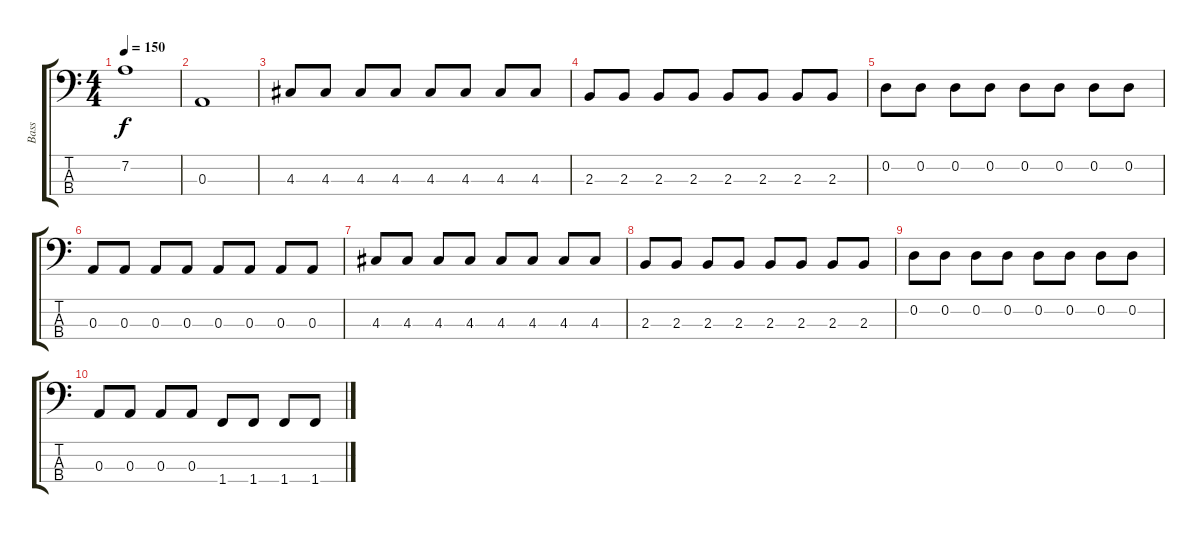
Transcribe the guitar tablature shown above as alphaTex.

\track ("Bass" "Bass") {instrument electricbassfinger}
\staff {score tabs}
\tuning (G2 D2 A1 E1) {hide}
\ts (4 4)
\tempo 150
\clef f4
\ks c
7.2.1{dy f} |
0.3.1 |
4.3.8 4.3.8 4.3.8 4.3.8 4.3.8 4.3.8 4.3.8 4.3.8 |
2.3.8 2.3.8 2.3.8 2.3.8 2.3.8 2.3.8 2.3.8 2.3.8 |
0.2.8 0.2.8 0.2.8 0.2.8 0.2.8 0.2.8 0.2.8 0.2.8 |
0.3.8 0.3.8 0.3.8 0.3.8 0.3.8 0.3.8 0.3.8 0.3.8 |
4.3.8 4.3.8 4.3.8 4.3.8 4.3.8 4.3.8 4.3.8 4.3.8 |
2.3.8 2.3.8 2.3.8 2.3.8 2.3.8 2.3.8 2.3.8 2.3.8 |
0.2.8 0.2.8 0.2.8 0.2.8 0.2.8 0.2.8 0.2.8 0.2.8 |
0.3.8 0.3.8 0.3.8 0.3.8 1.4.8 1.4.8 1.4.8 1.4.8
